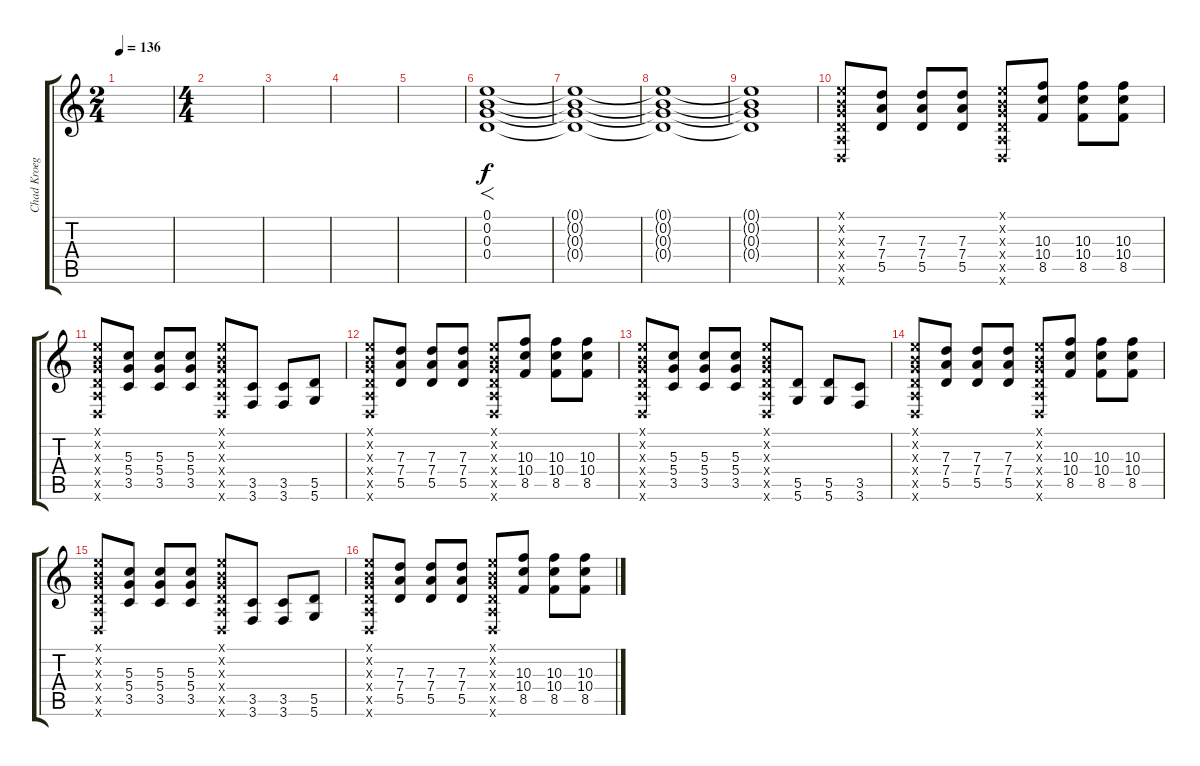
\track ("Chad Kroeger" "Chad Kroeg") {instrument overdrivenguitar}
\staff {score tabs}
\tuning (E4 B3 G3 D3 A2 D2) {hide}
\ts (2 4)
\tempo 136
\clef g2
\ks c
|
\ts (4 4)
|
|
|
|
(0.1 0.2 0.3 0.4).1{f} |
(0.1{t} 0.2{t} 0.3{t} 0.4{t}).1 |
(0.1{t} 0.2{t} 0.3{t} 0.4{t}).1 |
(0.1{t} 0.2{t} 0.3{t} 0.4{t}).1 |
(0.1{x} 0.2{x} 0.3{x} 0.4{x} 0.5{x} 0.6{x}).8 (7.3 7.4 5.5).8 (7.3 7.4 5.5).8 (7.3 7.4 5.5).8 (0.1{x} 0.2{x} 0.3{x} 0.4{x} 0.5{x} 0.6{x}).8 (10.3 10.4 8.5).8 (10.3 10.4 8.5).8 (10.3 10.4 8.5).8 |
(0.1{x} 0.2{x} 0.3{x} 0.4{x} 0.5{x} 0.6{x}).8 (5.3 5.4 3.5).8 (5.3 5.4 3.5).8 (5.3 5.4 3.5).8 (0.1{x} 0.2{x} 0.3{x} 0.4{x} 0.5{x} 0.6{x}).8 (3.5 3.6).8 (3.5 3.6).8 (5.5 5.6).8 |
(0.1{x} 0.2{x} 0.3{x} 0.4{x} 0.5{x} 0.6{x}).8 (7.3 7.4 5.5).8 (7.3 7.4 5.5).8 (7.3 7.4 5.5).8 (0.1{x} 0.2{x} 0.3{x} 0.4{x} 0.5{x} 0.6{x}).8 (10.3 10.4 8.5).8 (10.3 10.4 8.5).8 (10.3 10.4 8.5).8 |
(0.1{x} 0.2{x} 0.3{x} 0.4{x} 0.5{x} 0.6{x}).8 (5.3 5.4 3.5).8 (5.3 5.4 3.5).8 (5.3 5.4 3.5).8 (0.1{x} 0.2{x} 0.3{x} 0.4{x} 0.5{x} 0.6{x}).8 (5.5 5.6).8 (5.5 5.6).8 (3.5 3.6).8 |
(0.1{x} 0.2{x} 0.3{x} 0.4{x} 0.5{x} 0.6{x}).8 (7.3 7.4 5.5).8 (7.3 7.4 5.5).8 (7.3 7.4 5.5).8 (0.1{x} 0.2{x} 0.3{x} 0.4{x} 0.5{x} 0.6{x}).8 (10.3 10.4 8.5).8 (10.3 10.4 8.5).8 (10.3 10.4 8.5).8 |
(0.1{x} 0.2{x} 0.3{x} 0.4{x} 0.5{x} 0.6{x}).8 (5.3 5.4 3.5).8 (5.3 5.4 3.5).8 (5.3 5.4 3.5).8 (0.1{x} 0.2{x} 0.3{x} 0.4{x} 0.5{x} 0.6{x}).8 (3.5 3.6).8 (3.5 3.6).8 (5.5 5.6).8 |
(0.1{x} 0.2{x} 0.3{x} 0.4{x} 0.5{x} 0.6{x}).8 (7.3 7.4 5.5).8 (7.3 7.4 5.5).8 (7.3 7.4 5.5).8 (0.1{x} 0.2{x} 0.3{x} 0.4{x} 0.5{x} 0.6{x}).8 (10.3 10.4 8.5).8 (10.3 10.4 8.5).8 (10.3 10.4 8.5).8
